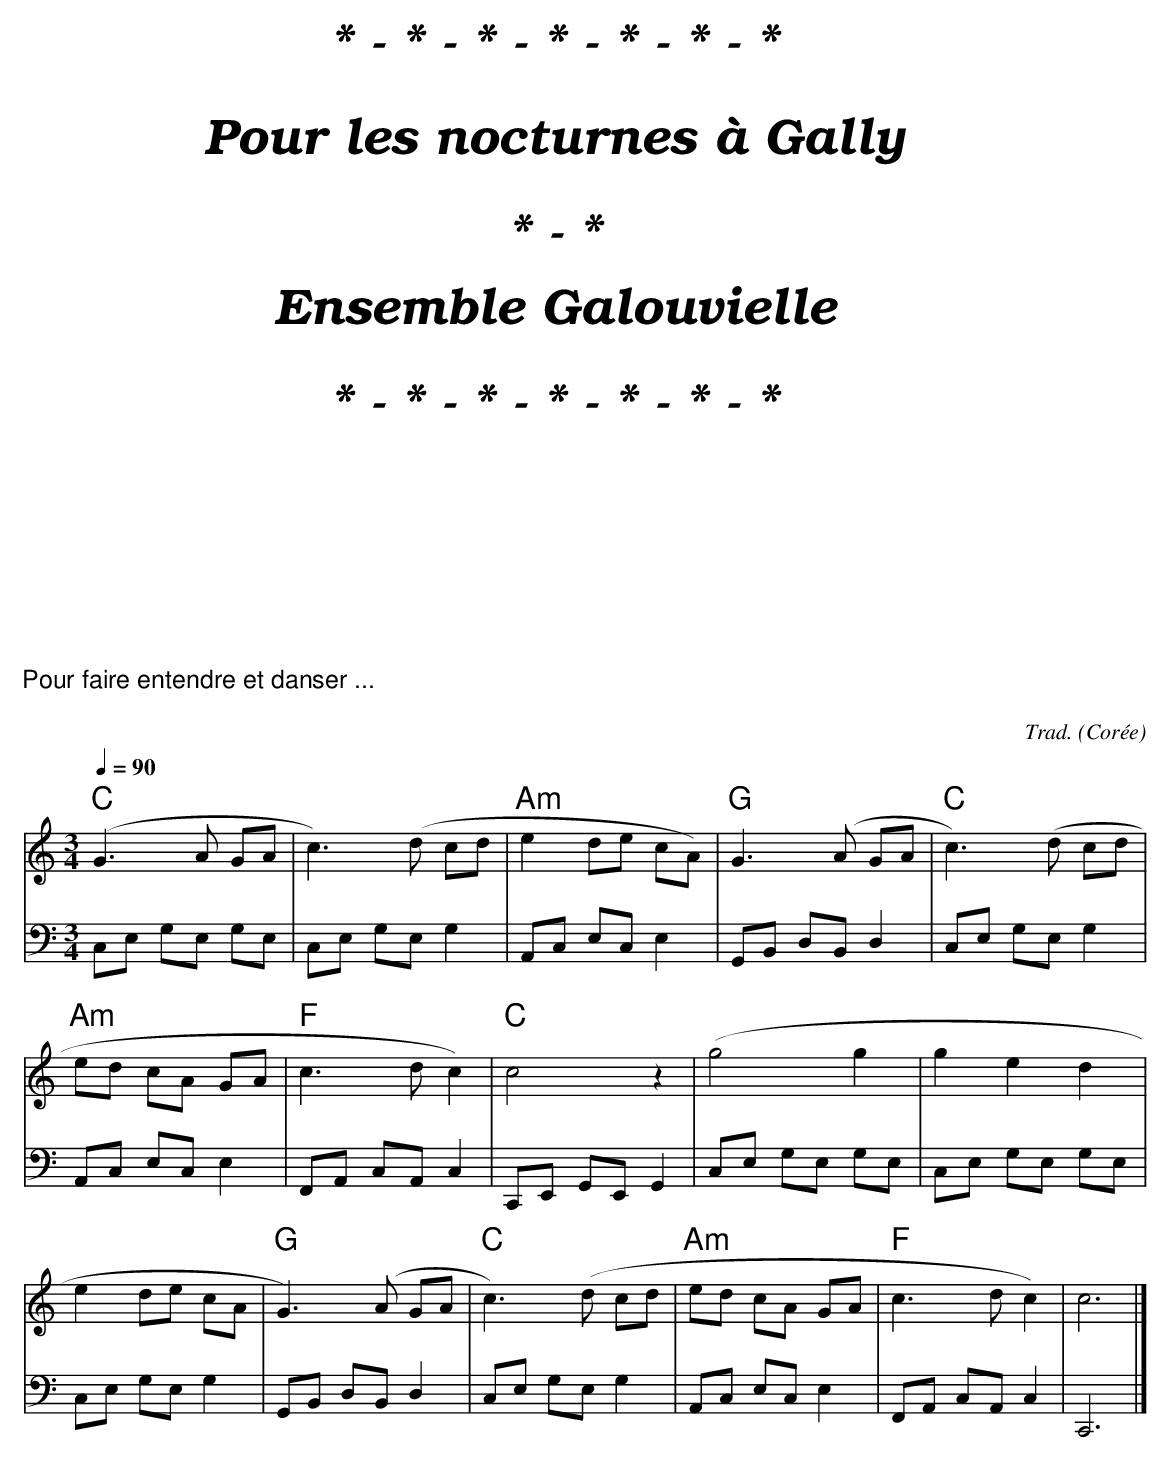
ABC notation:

X:1
T:Arirang
C:Trad.
O:Corée
M:3/4
L:1/8
Q:1/4=90
K:G
V:C
("G"D3E DE | G3)(A GA | "Em"B2AB GE) | "D"D3(E DE | "G"G3)(A GA |
"Em"BA GE DE | "C"G3AG2) | "G"G4z2 | (d4d2 | d2B2A2 |
B2AB GE | "D"D3)(E DE | "G"G3)(A GA | "Em"BA GE DE | "C"G3AG2) | G6 |]
V:B clef=bass
G,,B,, D,B,, D,B,, | G,,B,, D,B,, D,2 | E,,G,, B,,G,, B,,2 | D,,F,, A,,F,,A,,2 | G,,B,, D,B,, D,2 |
E,,G,, B,,G,, B,,2 | C,,E,, G,,E,,G,,2 | G,,,B,,, D,,B,,,D,,2 | G,,B,, D,B,, D,B,, | G,,B,, D,B,, D,B,, |
G,,B,, D,B,, D,2 | D,,F,, A,,F,,A,,2 | G,,B,, D,B,, D,2 | E,,G,, B,,G,, B,,2 | C,,E,, G,,E,,G,,2 | G,,,6 |]
